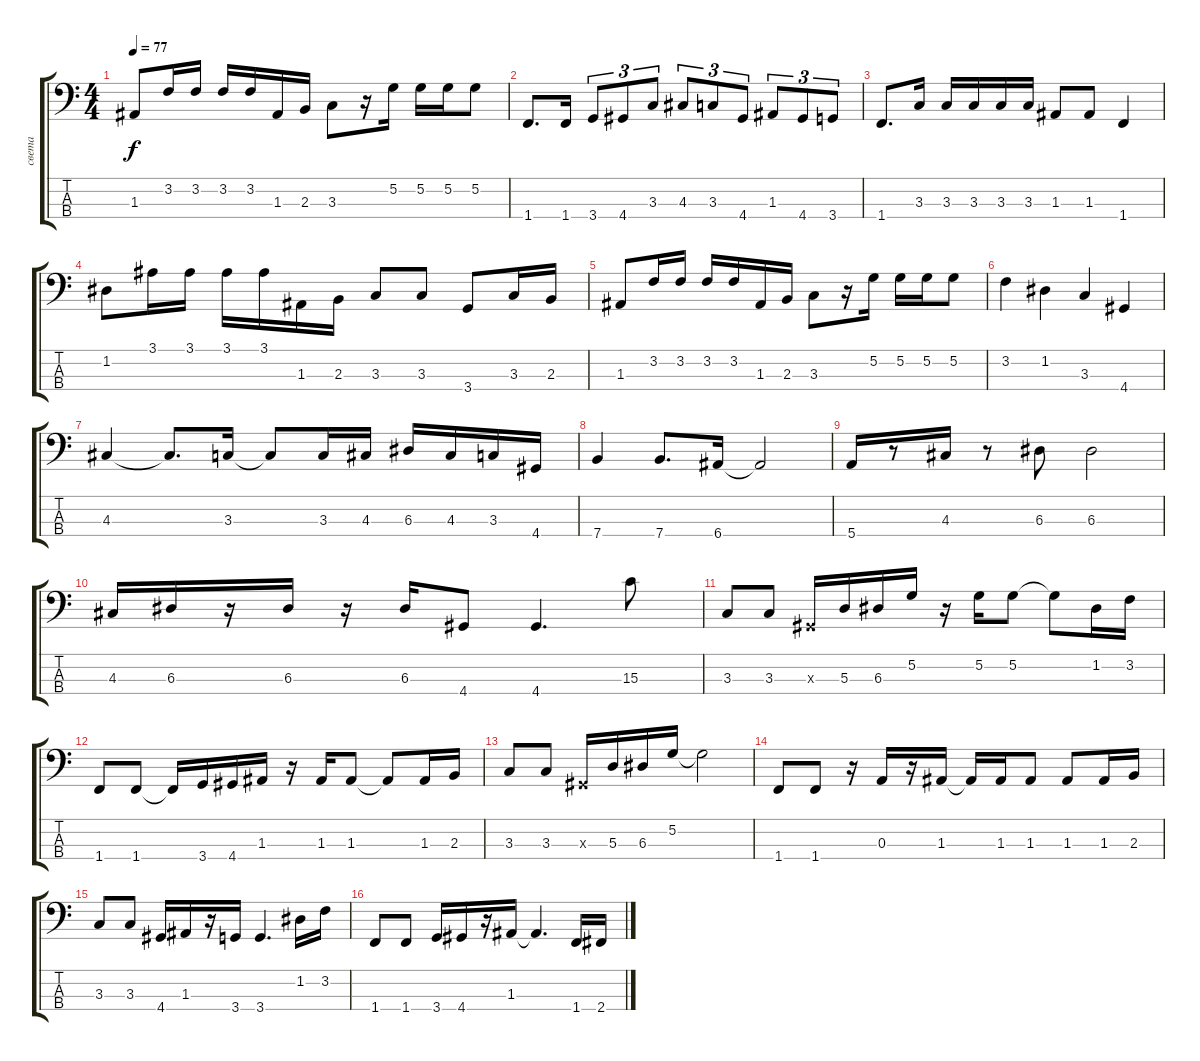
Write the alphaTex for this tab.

\track ("света" "света") {instrument electricbassfinger}
\staff {score tabs}
\tuning (G2 D2 A1 E1) {hide}
\ts (4 4)
\tempo 77
\clef f4
\ks c
1.3.8{dy f} 3.2.16 3.2.16 3.2.16 3.2.16 1.3.16 2.3.16 3.3.8 r.16 5.2.16 5.2.16 5.2.16 5.2.8 |
1.4.8{d} 1.4.16 3.4.8{tu (3 2)} 4.4.8{tu (3 2)} 3.3.8{tu (3 2)} 4.3.8{tu (3 2)} 3.3.8{tu (3 2)} 4.4.8{tu (3 2)} 1.3.8{tu (3 2)} 4.4.8{tu (3 2)} 3.4.8{tu (3 2)} |
1.4.8{d} 3.3.16 3.3.16 3.3.16 3.3.16 3.3.16 1.3.8 1.3.8 1.4.4 |
1.2.8 3.1.16 3.1.16 3.1.16 3.1.16 1.3.16 2.3.16 3.3.8 3.3.8 3.4.8 3.3.16 2.3.16 |
1.3.8 3.2.16 3.2.16 3.2.16 3.2.16 1.3.16 2.3.16 3.3.8 r.16 5.2.16 5.2.16 5.2.16 5.2.8 |
3.2.4 1.2.4 3.3.4 4.4.4 |
4.3.4 4.3{t}.8{d} 3.3.16 3.3{t}.8 3.3.16 4.3.16 6.3.16 4.3.16 3.3.16 4.4.16 |
7.4.4 7.4.8{d} 6.4.16 6.4{t}.2 |
5.4.16 r.8 4.3.16 r.8 6.3.8 6.3.2 |
4.3.16 6.3.16 r.16 6.3.16 r.16 6.3.16 4.4.8 4.4.4{d} 15.3.8 |
3.3.8 3.3.8 -1.3{x}.16 5.3.16 6.3.16 5.2.16 r.16 5.2.16 5.2.8 5.2{t}.8 1.2.16 3.2.16 |
1.4.8 1.4.8 1.4{t}.16 3.4.16 4.4.16 1.3.16 r.16 1.3.16 1.3.8 1.3{t}.8 1.3.16 2.3.16 |
3.3.8 3.3.8 -1.3{x}.16 5.3.16 6.3.16 5.2.16 5.2{t}.2 |
1.4.8 1.4.8 r.16 0.3.16 r.16 1.3.16 1.3{t}.16 1.3.16 1.3.8 1.3.8 1.3.16 2.3.16 |
3.3.8 3.3.8 4.4.16 1.3.16 r.16 3.4.16 3.4.4{d} 1.2.16 3.2.16 |
1.4.8 1.4.8 3.4.16 4.4.16 r.16 1.3.16 1.3{t}.4{d} 1.4.16 2.4.16
